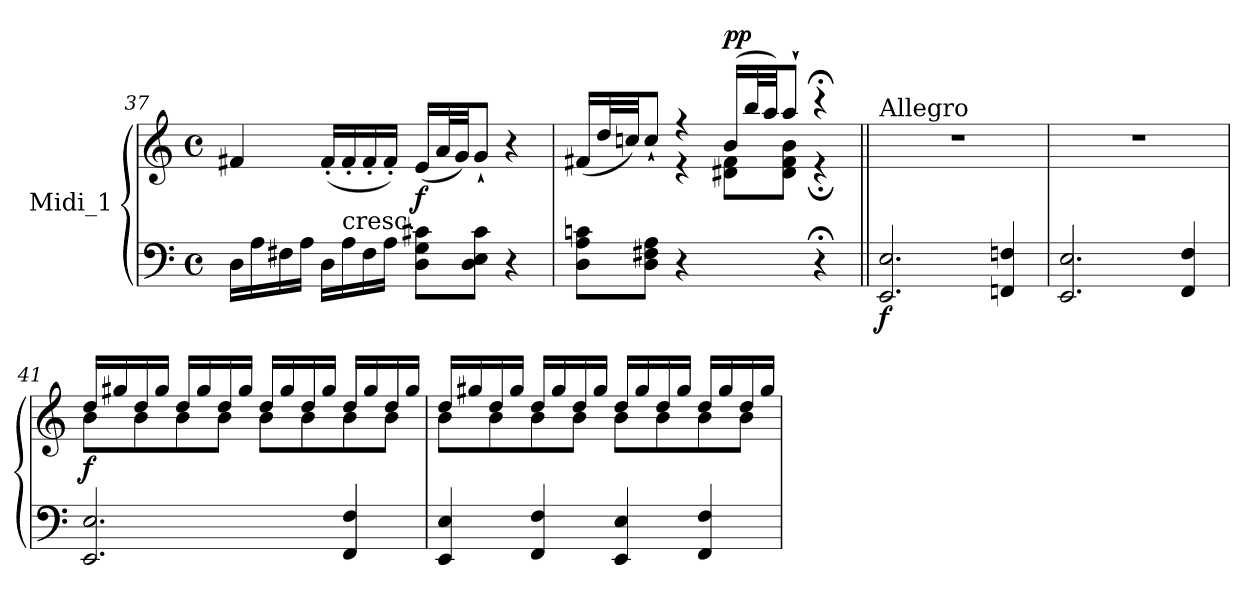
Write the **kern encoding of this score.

**kern	**kern	**dynam
*part1	*part1	*part1
*staff2	*staff1	*staff1/2
*I"Midi_1	*	*
*clefF4	*clefG2	*
*k[]	*k[]	*
*M4/4	*M4/4	*
*met(c)	*met(c)	*
=37	=37	=37
*^	*^	*
16D\LL	2ryy	4f#X/	2ryy	.
16A\	.	.	.	.
16F#X\	.	.	.	.
16A\JJ	.	.	.	.
16D\LL	.	(16f#'/LL	.	.
!LO:TX:a:t=cresc.	!	!	!	!
16A\	.	16f#'/	.	.
16F#\	.	16f#'/	.	.
16A\JJ	.	16f#'/JJ)	.	.
!	!	!	!	!LO:DY:a=2
8D\ 8G\ 8c#X\L	2ryy	(16e/LL	2ryy	f
.	.	32a/L	.	.
.	.	32g/JJ)	.	.
8D\ 8E\ 8c#\J	.	8g`/J	.	.
4r	.	4r	.	.
=38	=38	=38	=38	=38
8D\ 8A\ 8cni\L	2ryy	(16f#X/LL	4ryy	.
.	.	32dd/L	.	.
.	.	32ccni/JJ)	.	.
8D\ 8F#X\ 8A\J	.	8cc`/J	.	.
4r	.	4r	4r	.
!	!	!	!	!LO:DY:a
!	!	!	!	!LO:DY:n=1:b
4ryy	2ryy	(>16b/LL	8d#X\ 8f#\L	p p
.	.	32bb/L	.	.
.	.	32aa/JJ)	.	.
.	.	8aa`/J	8d#\ 8f#\ 8b\J	.
4r;<	.	4r;<	4r;<	.
*v	*v	*	*	*
!!LO:LB:g=z	!!
=39||	=39||	=39||	=39||
!	!LO:TX:a:t=Allegro	!	!
!	!	!	!LO:DY:b=2
2.EE/ 2.E/	1r	2ryy	f
.	.	2ryy	.
4FFni/ 4Fni/	.	.	.
=40	=40	=40	=40
2.EE/ 2.E/	1r	2ryy	.
.	.	2ryy	.
4FF/ 4F/	.	.	.
=41	=41	=41	=41
!	!	!	!LO:DY:b
2.EE/ 2.E/	16dd/LL	8b\L	f
.	16gg#X/	.	.
.	16dd/	8b\	.
.	16gg#/JJ	.	.
.	16dd/LL	8b\	.
.	16gg#/	.	.
.	16dd/	8b\J	.
.	16gg#/JJ	.	.
.	16dd/LL	8b\L	.
.	16gg#/	.	.
.	16dd/	8b\	.
.	16gg#/JJ	.	.
4FF/ 4F/	16dd/LL	8b\	.
.	16gg#/	.	.
.	16dd/	8b\J	.
.	16gg#/JJ	.	.
=42	=42	=42	=42
4EE/ 4E/	16dd/LL	8b\L	.
.	16gg#X/	.	.
.	16dd/	8b\	.
.	16gg#/JJ	.	.
4FF/ 4F/	16dd/LL	8b\	.
.	16gg#/	.	.
.	16dd/	8b\J	.
.	16gg#/JJ	.	.
4EE/ 4E/	16dd/LL	8b\L	.
.	16gg#/	.	.
.	16dd/	8b\	.
.	16gg#/JJ	.	.
4FF/ 4F/	16dd/LL	8b\	.
.	16gg#/	.	.
.	16dd/	8b\J	.
.	16gg#/JJ	.	.
*	*v	*v	*
=	=	=
*-	*-	*-
